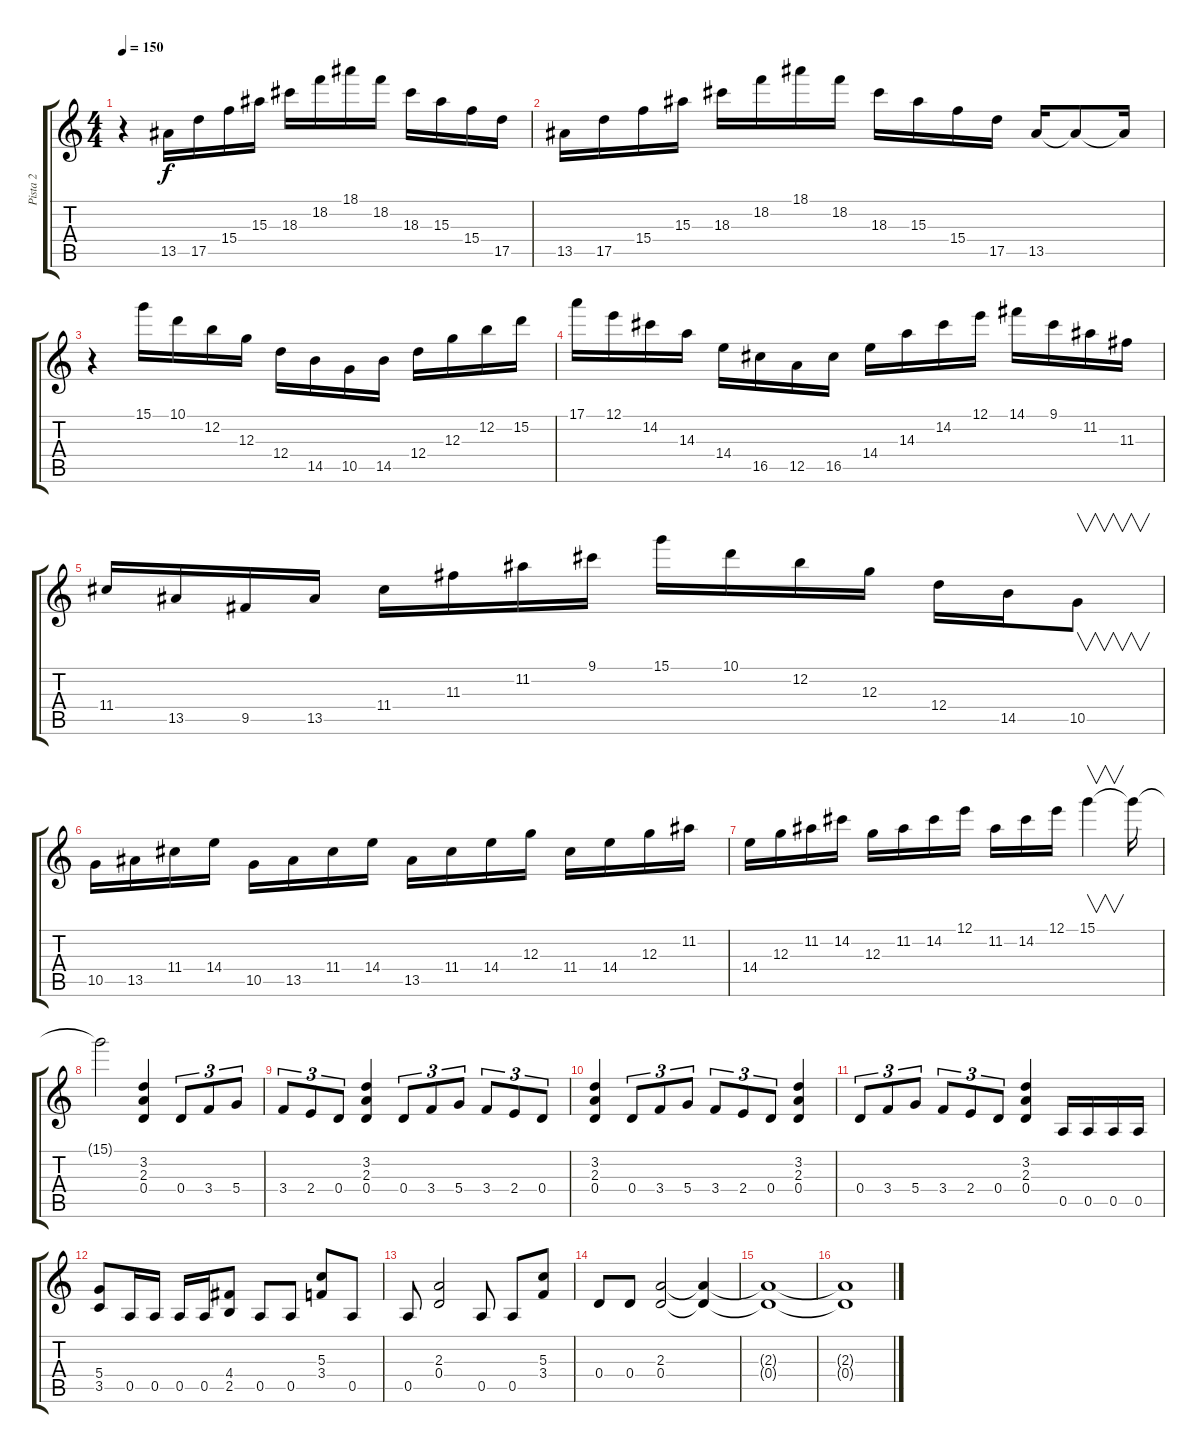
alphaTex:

\track ("Pista 2" "Pista 2") {instrument distortionguitar}
\staff {score tabs}
\tuning (E4 B3 G3 D3 A2 E2) {hide}
\ts (4 4)
\tempo 150
\clef g2
\ks c
r.4{dy f} 13.5.16 17.5.16 15.4.16 15.3.16 18.3.16 18.2.16 18.1.16 18.2.16 18.3.16 15.3.16 15.4.16 17.5.16 |
13.5.16 17.5.16 15.4.16 15.3.16 18.3.16 18.2.16 18.1.16 18.2.16 18.3.16 15.3.16 15.4.16 17.5.16 13.5.16 13.5{t}.8 13.5{t}.16 |
r.4 15.1.16 10.1.16 12.2.16 12.3.16 12.4.16 14.5.16 10.5.16 14.5.16 12.4.16 12.3.16 12.2.16 15.2.16 |
17.1.16 12.1.16 14.2.16 14.3.16 14.4.16 16.5.16 12.5.16 16.5.16 14.4.16 14.3.16 14.2.16 12.1.16 14.1.16 9.1.16 11.2.16 11.3.16 |
11.4.16 13.5.16 9.5.16 13.5.16 11.4.16 11.3.16 11.2.16 9.1.16 15.1.16 10.1.16 12.2.16 12.3.16 12.4.16 14.5.16 10.5.8{v} |
10.5.16 13.5.16 11.4.16 14.4.16 10.5.16 13.5.16 11.4.16 14.4.16 13.5.16 11.4.16 14.4.16 12.3.16 11.4.16 14.4.16 12.3.16 11.2.16 |
14.4.16 12.3.16 11.2.16 14.2.16 12.3.16 11.2.16 14.2.16 12.1.16 11.2.16 14.2.16 12.1.16 15.1.4{v} 15.1{t}.16 |
15.1{t}.2 (3.2 2.3 0.4).4 0.4.8{tu (3 2)} 3.4.8{tu (3 2)} 5.4.8{tu (3 2)} |
3.4.8{tu (3 2)} 2.4.8{tu (3 2)} 0.4.8{tu (3 2)} (3.2 2.3 0.4).4 0.4.8{tu (3 2)} 3.4.8{tu (3 2)} 5.4.8{tu (3 2)} 3.4.8{tu (3 2)} 2.4.8{tu (3 2)} 0.4.8{tu (3 2)} |
(3.2 2.3 0.4).4 0.4.8{tu (3 2)} 3.4.8{tu (3 2)} 5.4.8{tu (3 2)} 3.4.8{tu (3 2)} 2.4.8{tu (3 2)} 0.4.8{tu (3 2)} (3.2 2.3 0.4).4 |
0.4.8{tu (3 2)} 3.4.8{tu (3 2)} 5.4.8{tu (3 2)} 3.4.8{tu (3 2)} 2.4.8{tu (3 2)} 0.4.8{tu (3 2)} (3.2 2.3 0.4).4 0.5.16 0.5.16 0.5.16 0.5.16 |
(5.4 3.5).8 0.5.16 0.5.16 0.5.16 0.5.16 (4.4 2.5).8 0.5.8 0.5.8 (5.3 3.4).8 0.5.8 |
0.5.8 (2.3 0.4).2 0.5.8 0.5.8 (5.3 3.4).8 |
0.4.8 0.4.8 (2.3 0.4).2 (2.3{t} 0.4{t}).4 |
(2.3{t} 0.4{t}).1 |
(2.3{t} 0.4{t}).1
